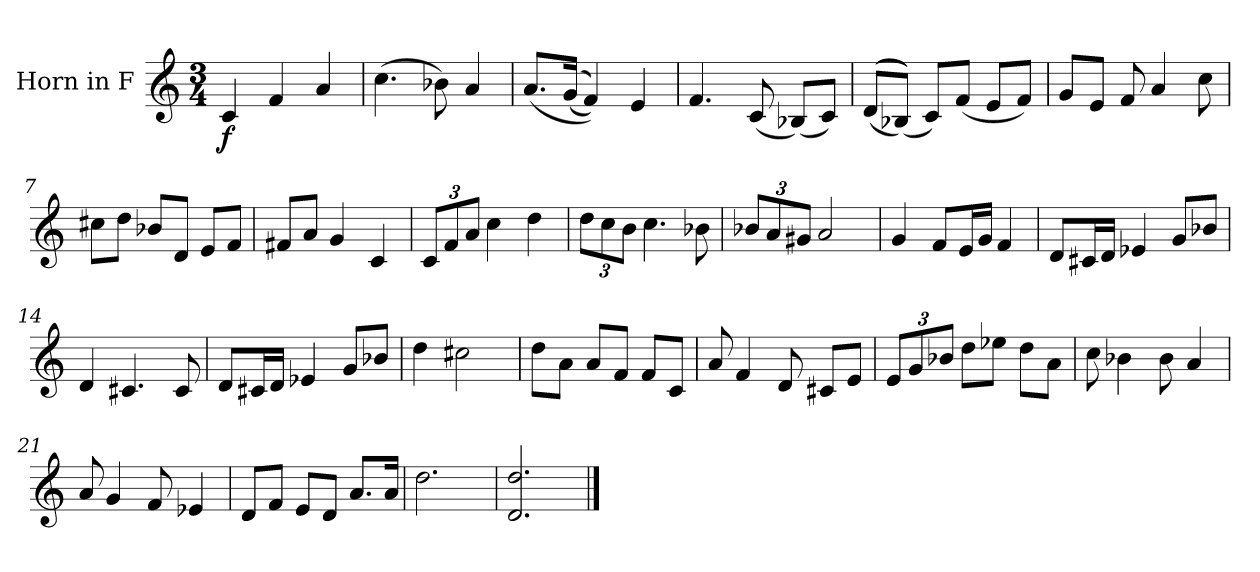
**kern	**dynam
*part1	*part1
*staff1	*staff1
*I"Horn in F	*
*clefG2	*
*ITrd4c7	*
*k[b-]	*
*M3/4	*
=1	=1
!	!LO:DY:b
4F/	f
4B-/	.
*MM80	*
4d/	.
=2	=2
(4.f\	.
8e-X\)	.
4d/	.
=3	=3
(8.d/L	.
((16c/Jk	.
4B-/)))	.
4A/	.
=4	=4
4.B-/	.
(8F/	.
(8E-X/L)	.
8F/J)	.
=5	=5
(((8G/L	.
(8E-X/J)))	.
8F/L)	.
(8B-/J	.
8A/L	.
8B-/J)	.
=6	=6
8c/L	.
8A/J	.
8B-/	.
4d/	.
8f\	.
=7	=7
8f#X\L	.
8g\J	.
8e-X/L	.
8G/J	.
8A/L	.
8B-/J	.
!!LO:LB:g=z
=8	=8
8Bn/L	.
8d/J	.
4c/	.
4F/	.
=9	=9
*Xbrackettup	*
12F/L	.
12B-/	.
12d/J	.
4f\	.
4g\	.
=10	=10
12g\L	.
12f\	.
12e\J	.
4.f\	.
8e-X\	.
=11	=11
12e-X/L	.
12d/	.
12c#X/J	.
2d/	.
=12	=12
4c/	.
8B-/L	.
16A/L	.
16c/JJ	.
4B-/	.
=13	=13
8G/L	.
16F#X/L	.
16G/JJ	.
4A-X/	.
8c/L	.
8e-X/J	.
=14	=14
4G/	.
4.F#X/	.
8F#/	.
!!LO:LB:g=z
=15	=15
8G/L	.
16F#X/L	.
16G/JJ	.
4A-X/	.
8c/L	.
8e-X/J	.
=16	=16
4g\	.
2f#X\	.
=17	=17
8g\L	.
8d\J	.
8d/L	.
8B-/J	.
8B-/L	.
8F/J	.
=18	=18
8d/	.
4B-/	.
8G/	.
8F#X/L	.
8A/J	.
=19	=19
12A/L	.
12c/	.
12e-X/J	.
8g\L	.
8a-X\J	.
8g\L	.
8d\J	.
=20	=20
8f\	.
4e-X\	.
8e-\	.
4d/	.
!!LO:LB:g=z
=21	=21
8d/	.
4c/	.
8B-/	.
4A-X/	.
=22	=22
8G/L	.
8B-/J	.
8A/L	.
8G/J	.
8.d/L	.
16d/Jk	.
=23	=23
2.g\	.
=24	=24
2.G/ 2.g/	.
==	==
*-	*-
